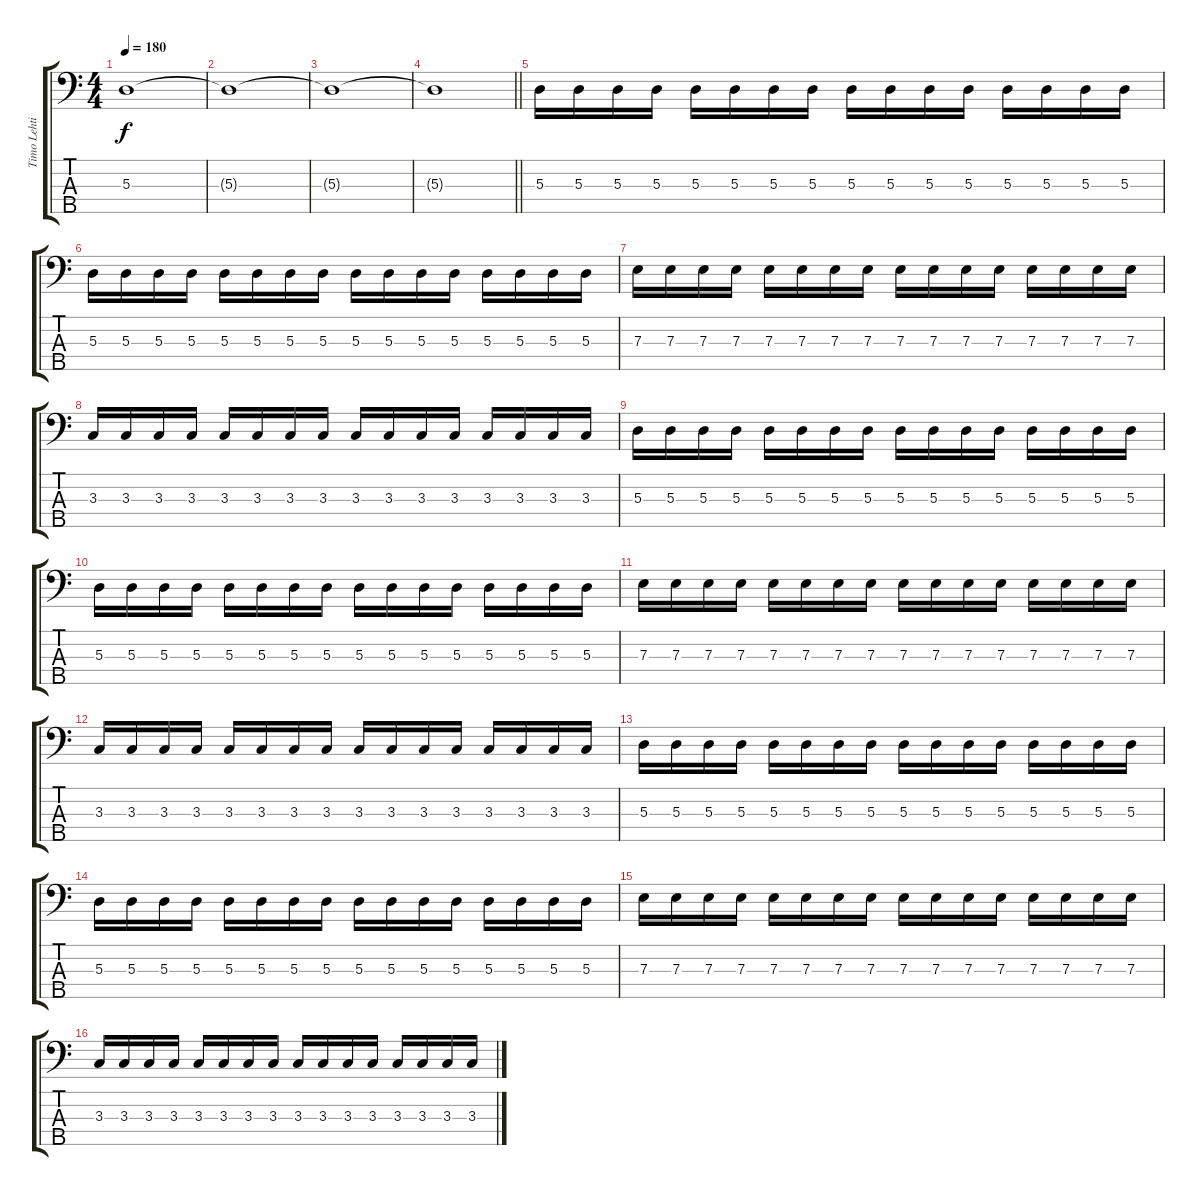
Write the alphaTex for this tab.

\track ("Timo Lehtinen - Bass" "Timo Lehti") {instrument electricbassfinger}
\staff {score tabs}
\tuning (G2 D2 A1 E1 B0) {hide}
\ts (4 4)
\tempo 180
\clef f4
\ks c
5.3.1{dy f} |
5.3{t}.1 |
5.3{t}.1 |
\barLineRight lightlight
5.3{t}.1 |
\section ("" "")
5.3.16 5.3.16 5.3.16 5.3.16 5.3.16 5.3.16 5.3.16 5.3.16 5.3.16 5.3.16 5.3.16 5.3.16 5.3.16 5.3.16 5.3.16 5.3.16 |
5.3.16 5.3.16 5.3.16 5.3.16 5.3.16 5.3.16 5.3.16 5.3.16 5.3.16 5.3.16 5.3.16 5.3.16 5.3.16 5.3.16 5.3.16 5.3.16 |
7.3.16 7.3.16 7.3.16 7.3.16 7.3.16 7.3.16 7.3.16 7.3.16 7.3.16 7.3.16 7.3.16 7.3.16 7.3.16 7.3.16 7.3.16 7.3.16 |
3.3.16 3.3.16 3.3.16 3.3.16 3.3.16 3.3.16 3.3.16 3.3.16 3.3.16 3.3.16 3.3.16 3.3.16 3.3.16 3.3.16 3.3.16 3.3.16 |
5.3.16 5.3.16 5.3.16 5.3.16 5.3.16 5.3.16 5.3.16 5.3.16 5.3.16 5.3.16 5.3.16 5.3.16 5.3.16 5.3.16 5.3.16 5.3.16 |
5.3.16 5.3.16 5.3.16 5.3.16 5.3.16 5.3.16 5.3.16 5.3.16 5.3.16 5.3.16 5.3.16 5.3.16 5.3.16 5.3.16 5.3.16 5.3.16 |
7.3.16 7.3.16 7.3.16 7.3.16 7.3.16 7.3.16 7.3.16 7.3.16 7.3.16 7.3.16 7.3.16 7.3.16 7.3.16 7.3.16 7.3.16 7.3.16 |
3.3.16 3.3.16 3.3.16 3.3.16 3.3.16 3.3.16 3.3.16 3.3.16 3.3.16 3.3.16 3.3.16 3.3.16 3.3.16 3.3.16 3.3.16 3.3.16 |
5.3.16 5.3.16 5.3.16 5.3.16 5.3.16 5.3.16 5.3.16 5.3.16 5.3.16 5.3.16 5.3.16 5.3.16 5.3.16 5.3.16 5.3.16 5.3.16 |
5.3.16 5.3.16 5.3.16 5.3.16 5.3.16 5.3.16 5.3.16 5.3.16 5.3.16 5.3.16 5.3.16 5.3.16 5.3.16 5.3.16 5.3.16 5.3.16 |
7.3.16 7.3.16 7.3.16 7.3.16 7.3.16 7.3.16 7.3.16 7.3.16 7.3.16 7.3.16 7.3.16 7.3.16 7.3.16 7.3.16 7.3.16 7.3.16 |
3.3.16 3.3.16 3.3.16 3.3.16 3.3.16 3.3.16 3.3.16 3.3.16 3.3.16 3.3.16 3.3.16 3.3.16 3.3.16 3.3.16 3.3.16 3.3.16
